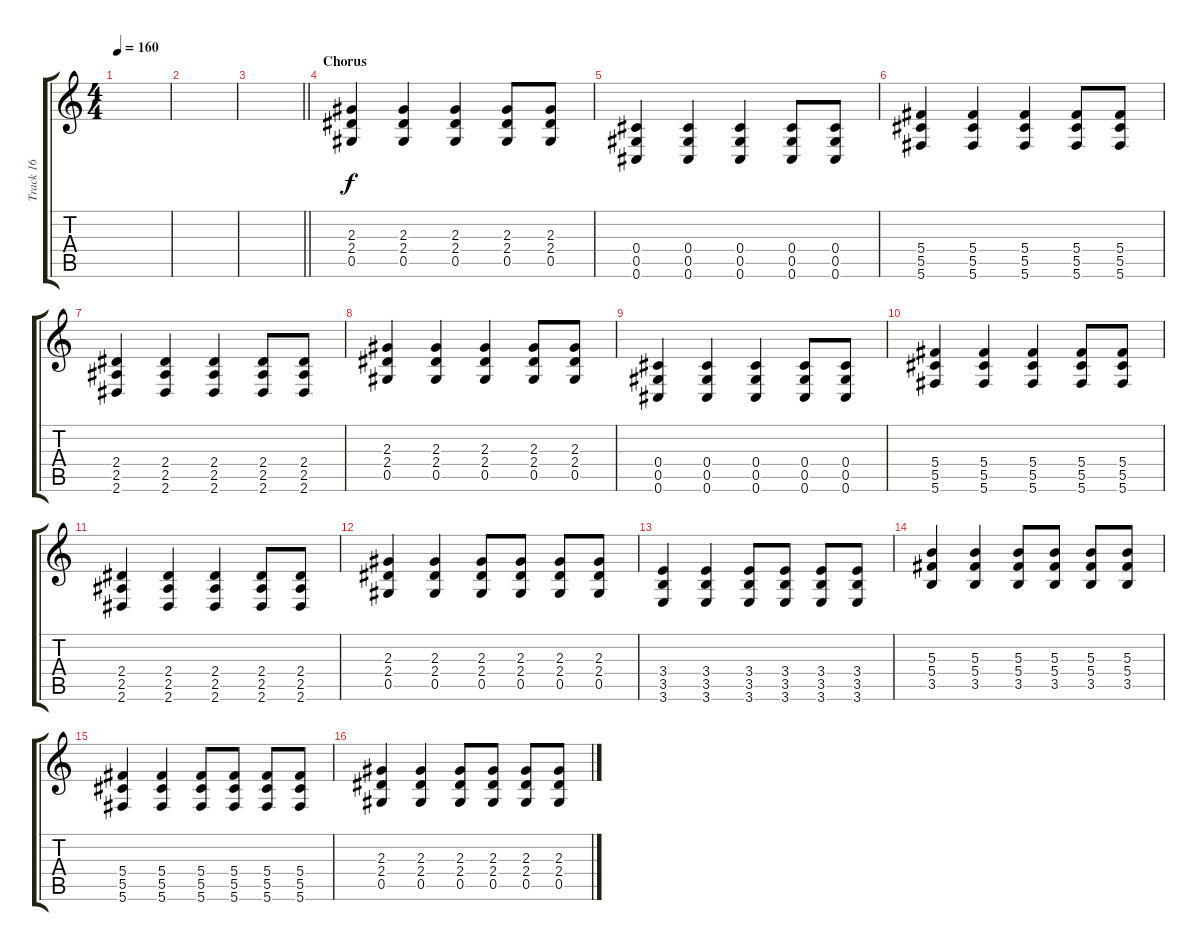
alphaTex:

\track ("Track 16" "Track 16") {instrument overdrivenguitar}
\staff {score tabs}
\tuning (Eb4 Bb3 Gb3 Db3 Ab2 Db2) {hide}
\ts (4 4)
\tempo 160
\clef g2
\ks c
|
|
\barLineRight lightlight
|
\section ("" "Chorus")
(2.3 2.4 0.5).4 (2.3 2.4 0.5).4 (2.3 2.4 0.5).4 (2.3 2.4 0.5).8 (2.3 2.4 0.5).8 |
(0.4 0.5 0.6).4 (0.4 0.5 0.6).4 (0.4 0.5 0.6).4 (0.4 0.5 0.6).8 (0.4 0.5 0.6).8 |
(5.4 5.5 5.6).4 (5.4 5.5 5.6).4 (5.4 5.5 5.6).4 (5.4 5.5 5.6).8 (5.4 5.5 5.6).8 |
(2.4 2.5 2.6).4 (2.4 2.5 2.6).4 (2.4 2.5 2.6).4 (2.4 2.5 2.6).8 (2.4 2.5 2.6).8 |
(2.3 2.4 0.5).4 (2.3 2.4 0.5).4 (2.3 2.4 0.5).4 (2.3 2.4 0.5).8 (2.3 2.4 0.5).8 |
(0.4 0.5 0.6).4 (0.4 0.5 0.6).4 (0.4 0.5 0.6).4 (0.4 0.5 0.6).8 (0.4 0.5 0.6).8 |
(5.4 5.5 5.6).4 (5.4 5.5 5.6).4 (5.4 5.5 5.6).4 (5.4 5.5 5.6).8 (5.4 5.5 5.6).8 |
(2.4 2.5 2.6).4 (2.4 2.5 2.6).4 (2.4 2.5 2.6).4 (2.4 2.5 2.6).8 (2.4 2.5 2.6).8 |
(2.3 2.4 0.5).4 (2.3 2.4 0.5).4 (2.3 2.4 0.5).8 (2.3 2.4 0.5).8 (2.3 2.4 0.5).8 (2.3 2.4 0.5).8 |
(3.4 3.5 3.6).4 (3.4 3.5 3.6).4 (3.4 3.5 3.6).8 (3.4 3.5 3.6).8 (3.4 3.5 3.6).8 (3.4 3.5 3.6).8 |
(5.3 5.4 3.5).4 (5.3 5.4 3.5).4 (5.3 5.4 3.5).8 (5.3 5.4 3.5).8 (5.3 5.4 3.5).8 (5.3 5.4 3.5).8 |
(5.4 5.5 5.6).4 (5.4 5.5 5.6).4 (5.4 5.5 5.6).8 (5.4 5.5 5.6).8 (5.4 5.5 5.6).8 (5.4 5.5 5.6).8 |
(2.3 2.4 0.5).4 (2.3 2.4 0.5).4 (2.3 2.4 0.5).8 (2.3 2.4 0.5).8 (2.3 2.4 0.5).8 (2.3 2.4 0.5).8
